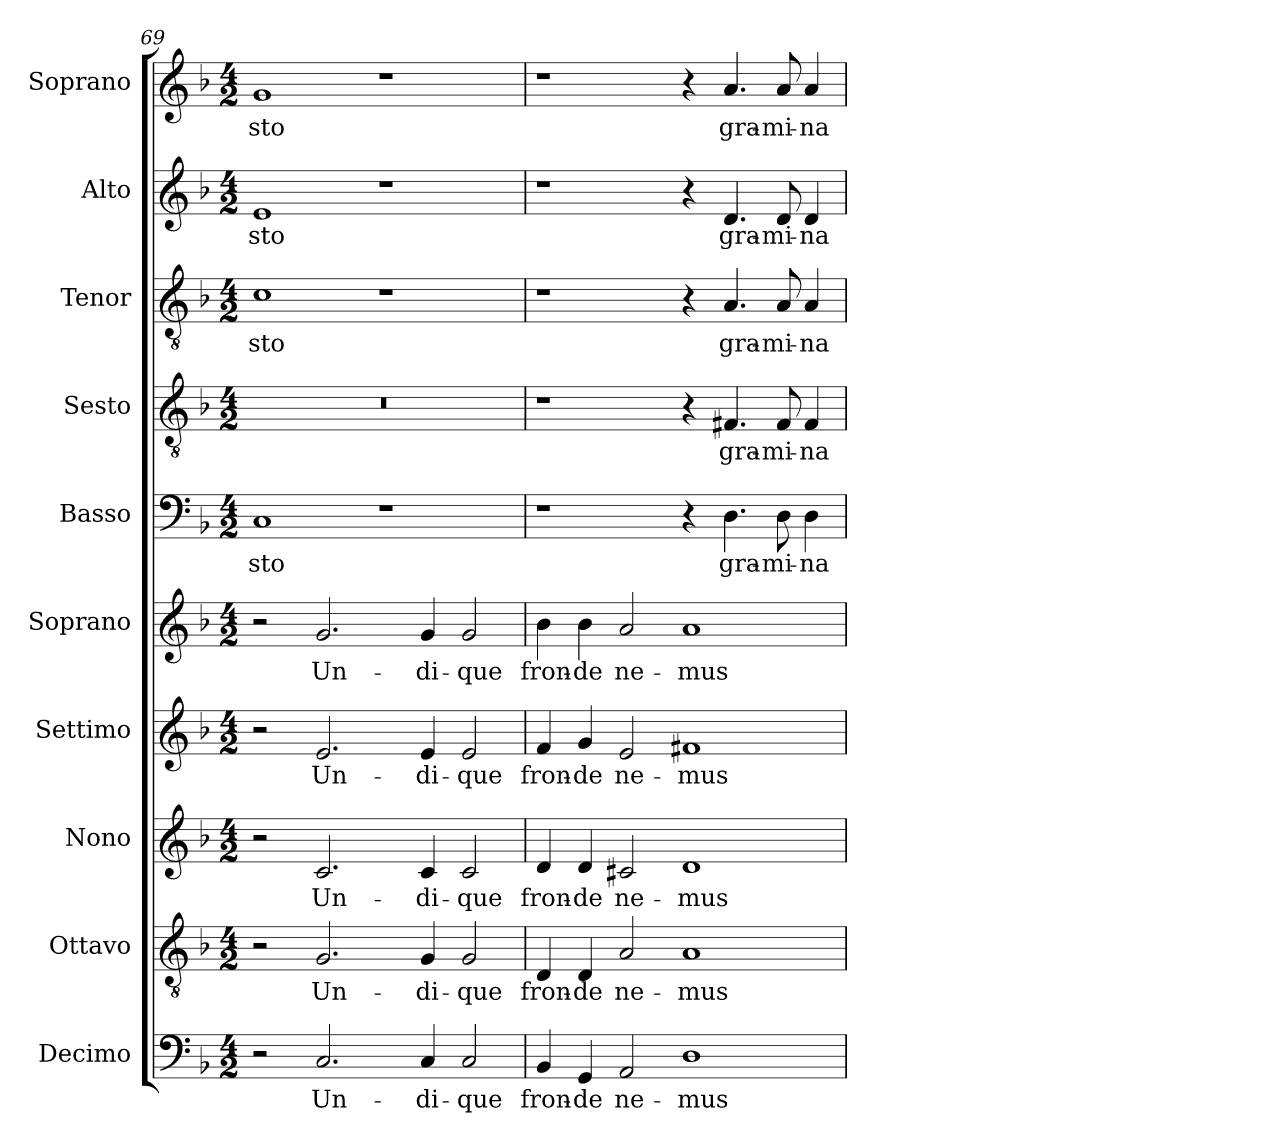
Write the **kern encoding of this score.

**kern	**text	**kern	**text	**kern	**text	**kern	**text	**kern	**text	**kern	**text	**kern	**text	**kern	**text	**kern	**text	**kern	**text
*part10	*part10	*part9	*part9	*part8	*part8	*part7	*part7	*part6	*part6	*part5	*part5	*part4	*part4	*part3	*part3	*part2	*part2	*part1	*part1
*staff10	*staff10	*staff9	*staff9	*staff8	*staff8	*staff7	*staff7	*staff6	*staff6	*staff5	*staff5	*staff4	*staff4	*staff3	*staff3	*staff2	*staff2	*staff1	*staff1
*I"Decimo	*	*I"Ottavo	*	*I"Nono	*	*I"Settimo	*	*I"Soprano	*	*I"Basso	*	*I"Sesto	*	*I"Tenor	*	*I"Alto	*	*I"Soprano	*
*I'Dc.	*	*I'Ot.	*	*I'N.	*	*I'St.	*	*I'S.	*	*I'B.	*	*I'Ss.	*	*I'T.	*	*I'A.	*	*I'S.	*
*clefF4	*	*clefGv2	*	*clefG2	*	*clefG2	*	*clefG2	*	*clefF4	*	*clefGv2	*	*clefGv2	*	*clefG2	*	*clefG2	*
*	*	*ITrd7c12	*	*	*	*	*	*	*	*	*	*ITrd7c12	*	*ITrd7c12	*	*	*	*	*
*k[b-]	*	*k[b-]	*	*k[b-]	*	*k[b-]	*	*k[b-]	*	*k[b-]	*	*k[b-]	*	*k[b-]	*	*k[b-]	*	*k[b-]	*
*F:	*	*F:	*	*F:	*	*F:	*	*F:	*	*F:	*	*F:	*	*F:	*	*F:	*	*F:	*
*M4/2	*	*M4/2	*	*M4/2	*	*M4/2	*	*M4/2	*	*M4/2	*	*M4/2	*	*M4/2	*	*M4/2	*	*M4/2	*
=69	=69	=69	=69	=69	=69	=69	=69	=69	=69	=69	=69	=69	=69	=69	=69	=69	=69	=69	=69
!	!	!	!	!	!	!	!	!	!	!	!LO:LY:b:color=#000000	!LO:N:vis=1	!	!	!	!	!	!	!
!	!	!	!	!	!	!	!	!	!	!	!	!	!	!	!LO:LY:b:color=#000000	!	!	!	!
!	!	!	!	!	!	!	!	!	!	!	!	!	!	!	!	!	!LO:LY:b:color=#000000	!	!
!	!	!	!	!	!	!	!	!	!	!	!	!	!	!	!	!	!	!	!LO:LY:b:color=#000000
2r	.	2r	.	2r	.	2r	.	2r	.	1Ci	-sto	0r	.	1Ci	-sto	1ei	-sto	1gi	-sto
!	!LO:LY:b:color=#000000	!	!	!	!	!	!	!	!	!	!	!	!	!	!	!	!	!	!
!	!	!	!LO:LY:b:color=#000000	!	!	!	!	!	!	!	!	!	!	!	!	!	!	!	!
!	!	!	!	!	!LO:LY:b:color=#000000	!	!	!	!	!	!	!	!	!	!	!	!	!	!
!	!	!	!	!	!	!	!LO:LY:b:color=#000000	!	!	!	!	!	!	!	!	!	!	!	!
!	!	!	!	!	!	!	!	!	!LO:LY:b:color=#000000	!	!	!	!	!	!	!	!	!	!
2.Ci/	Un-	2.GGi/	Un-	2.ci/	Un-	2.ei/	Un-	2.gi/	Un-	.	.	.	.	.	.	.	.	.	.
.	.	.	.	.	.	.	.	.	.	1r	.	.	.	1r	.	1r	.	1r	.
!	!LO:LY:b:color=#000000	!	!	!	!	!	!	!	!	!	!	!	!	!	!	!	!	!	!
!	!	!	!LO:LY:b:color=#000000	!	!	!	!	!	!	!	!	!	!	!	!	!	!	!	!
!	!	!	!	!	!LO:LY:b:color=#000000	!	!	!	!	!	!	!	!	!	!	!	!	!	!
!	!	!	!	!	!	!	!LO:LY:b:color=#000000	!	!	!	!	!	!	!	!	!	!	!	!
!	!	!	!	!	!	!	!	!	!LO:LY:b:color=#000000	!	!	!	!	!	!	!	!	!	!
4Ci/	-di-	4GGi/	-di-	4ci/	-di-	4ei/	-di-	4gi/	-di-	.	.	.	.	.	.	.	.	.	.
!	!LO:LY:b:color=#000000	!	!	!	!	!	!	!	!	!	!	!	!	!	!	!	!	!	!
!	!	!	!LO:LY:b:color=#000000	!	!	!	!	!	!	!	!	!	!	!	!	!	!	!	!
!	!	!	!	!	!LO:LY:b:color=#000000	!	!	!	!	!	!	!	!	!	!	!	!	!	!
!	!	!	!	!	!	!	!LO:LY:b:color=#000000	!	!	!	!	!	!	!	!	!	!	!	!
!	!	!	!	!	!	!	!	!	!LO:LY:b:color=#000000	!	!	!	!	!	!	!	!	!	!
2Ci/	-que	2GGi/	-que	2ci/	-que	2ei/	-que	2gi/	-que	.	.	.	.	.	.	.	.	.	.
=70	=70	=70	=70	=70	=70	=70	=70	=70	=70	=70	=70	=70	=70	=70	=70	=70	=70	=70	=70
!	!LO:LY:b:color=#000000	!	!	!	!	!	!	!	!	!	!	!	!	!	!	!	!	!	!
!	!	!	!LO:LY:b:color=#000000	!	!	!	!	!	!	!	!	!	!	!	!	!	!	!	!
!	!	!	!	!	!LO:LY:b:color=#000000	!	!	!	!	!	!	!	!	!	!	!	!	!	!
!	!	!	!	!	!	!	!LO:LY:b:color=#000000	!	!	!	!	!	!	!	!	!	!	!	!
!	!	!	!	!	!	!	!	!	!LO:LY:b:color=#000000	!	!	!	!	!	!	!	!	!	!
4BB-i/	fron-	4DDi/	fron-	4di/	fron-	4fi/	fron-	4b-i\	fron-	1r	.	1r	.	1r	.	1r	.	1r	.
!	!LO:LY:b:color=#000000	!	!	!	!	!	!	!	!	!	!	!	!	!	!	!	!	!	!
!	!	!	!LO:LY:b:color=#000000	!	!	!	!	!	!	!	!	!	!	!	!	!	!	!	!
!	!	!	!	!	!LO:LY:b:color=#000000	!	!	!	!	!	!	!	!	!	!	!	!	!	!
!	!	!	!	!	!	!	!LO:LY:b:color=#000000	!	!	!	!	!	!	!	!	!	!	!	!
!	!	!	!	!	!	!	!	!	!LO:LY:b:color=#000000	!	!	!	!	!	!	!	!	!	!
4GGi/	-de	4DDi/	-de	4di/	-de	4gi/	-de	4b-i\	-de	.	.	.	.	.	.	.	.	.	.
!	!LO:LY:b:color=#000000	!	!	!	!	!	!	!	!	!	!	!	!	!	!	!	!	!	!
!	!	!	!LO:LY:b:color=#000000	!	!	!	!	!	!	!	!	!	!	!	!	!	!	!	!
!	!	!	!	!	!LO:LY:b:color=#000000	!	!	!	!	!	!	!	!	!	!	!	!	!	!
!	!	!	!	!	!	!	!LO:LY:b:color=#000000	!	!	!	!	!	!	!	!	!	!	!	!
!	!	!	!	!	!	!	!	!	!LO:LY:b:color=#000000	!	!	!	!	!	!	!	!	!	!
2AAi/	ne-	2AAi/	ne-	2c#Xi/	ne-	2ei/	ne-	2ai/	ne-	.	.	.	.	.	.	.	.	.	.
!	!LO:LY:b:color=#000000	!	!	!	!	!	!	!	!	!	!	!	!	!	!	!	!	!	!
!	!	!	!LO:LY:b:color=#000000	!	!	!	!	!	!	!	!	!	!	!	!	!	!	!	!
!	!	!	!	!	!LO:LY:b:color=#000000	!	!	!	!	!	!	!	!	!	!	!	!	!	!
!	!	!	!	!	!	!	!LO:LY:b:color=#000000	!	!	!	!	!	!	!	!	!	!	!	!
!	!	!	!	!	!	!	!	!	!LO:LY:b:color=#000000	!	!	!	!	!	!	!	!	!	!
1Di	-mus	1AAi	-mus	1di	-mus	1f#Xi	-mus	1ai	-mus	4r	.	4r	.	4r	.	4r	.	4r	.
!	!	!	!	!	!	!	!	!	!	!	!LO:LY:b:color=#000000	!	!	!	!	!	!	!	!
!	!	!	!	!	!	!	!	!	!	!	!	!	!LO:LY:b:color=#000000	!	!	!	!	!	!
!	!	!	!	!	!	!	!	!	!	!	!	!	!	!	!LO:LY:b:color=#000000	!	!	!	!
!	!	!	!	!	!	!	!	!	!	!	!	!	!	!	!	!	!LO:LY:b:color=#000000	!	!
!	!	!	!	!	!	!	!	!	!	!	!	!	!	!	!	!	!	!	!LO:LY:b:color=#000000
.	.	.	.	.	.	.	.	.	.	4.Di\	gra-	4.FF#Xi/	gra-	4.AAi/	gra-	4.di/	gra-	4.ai/	gra-
!	!	!	!	!	!	!	!	!	!	!	!LO:LY:b:color=#000000	!	!	!	!	!	!	!	!
!	!	!	!	!	!	!	!	!	!	!	!	!	!LO:LY:b:color=#000000	!	!	!	!	!	!
!	!	!	!	!	!	!	!	!	!	!	!	!	!	!	!LO:LY:b:color=#000000	!	!	!	!
!	!	!	!	!	!	!	!	!	!	!	!	!	!	!	!	!	!LO:LY:b:color=#000000	!	!
!	!	!	!	!	!	!	!	!	!	!	!	!	!	!	!	!	!	!	!LO:LY:b:color=#000000
.	.	.	.	.	.	.	.	.	.	8Di\	-mi-	8FF#i/	-mi-	8AAi/	-mi-	8di/	-mi-	8ai/	-mi-
!	!	!	!	!	!	!	!	!	!	!	!LO:LY:b:color=#000000	!	!	!	!	!	!	!	!
!	!	!	!	!	!	!	!	!	!	!	!	!	!LO:LY:b:color=#000000	!	!	!	!	!	!
!	!	!	!	!	!	!	!	!	!	!	!	!	!	!	!LO:LY:b:color=#000000	!	!	!	!
!	!	!	!	!	!	!	!	!	!	!	!	!	!	!	!	!	!LO:LY:b:color=#000000	!	!
!	!	!	!	!	!	!	!	!	!	!	!	!	!	!	!	!	!	!	!LO:LY:b:color=#000000
.	.	.	.	.	.	.	.	.	.	4Di\	-na	4FF#i/	-na	4AAi/	-na	4di/	-na	4ai/	-na
=	=	=	=	=	=	=	=	=	=	=	=	=	=	=	=	=	=	=	=
*-	*-	*-	*-	*-	*-	*-	*-	*-	*-	*-	*-	*-	*-	*-	*-	*-	*-	*-	*-
